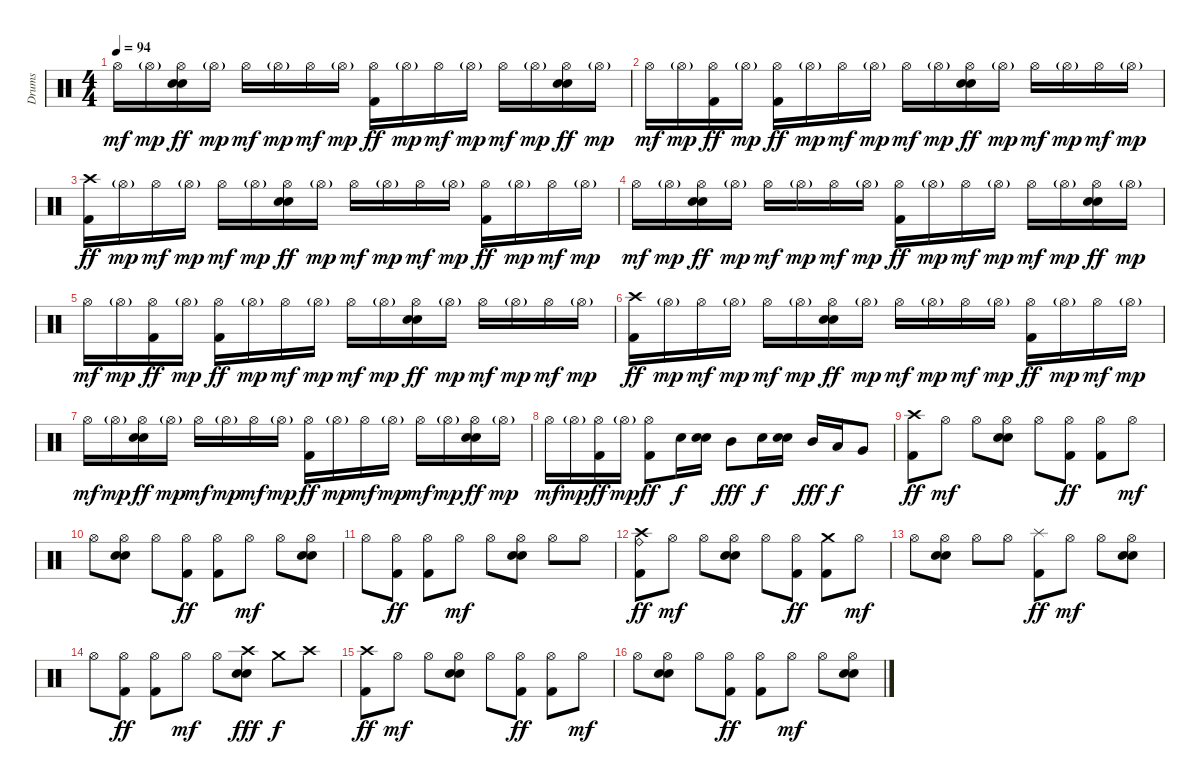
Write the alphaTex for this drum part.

\track ("Drums" "Drums") {instrument percussion}
\staff {score}
\articulation defaults
\ts (4 4)
\tempo 94
\clef neutral
\ks c "Hi-Hat (open)".16{dy mf} "Hi-Hat (open)"{g}.16{dy mp}
("Hi-Hat (open)" "Electric Snare (hit)" "Metronome (bell)").16{dy ff} "Hi-Hat (open)"{g}.16{dy mp} "Hi-Hat (open)".16{dy mf} "Hi-Hat (open)"{g}.16{dy mp} "Hi-Hat (open)".16{dy mf} "Hi-Hat (open)"{g}.16{dy mp} ("Hi-Hat (open)" "Kick (hit) 2").16{dy ff} "Hi-Hat (open)"{g}.16{dy mp} "Hi-Hat (open)".16{dy mf} "Hi-Hat (open)"{g}.16{dy mp} "Hi-Hat (open)".16{dy mf} "Hi-Hat (open)"{g}.16{dy mp} ("Hi-Hat (open)" "Electric Snare (hit)" "Metronome (bell)").16{dy ff} "Hi-Hat (open)"{g}.16{dy mp} |
"Hi-Hat (open)".16{dy mf} "Hi-Hat (open)"{g}.16{dy mp} ("Hi-Hat (open)" "Kick (hit) 2").16{dy ff} "Hi-Hat (open)"{g}.16{dy mp} ("Hi-Hat (open)" "Kick (hit) 2").16{dy ff} "Hi-Hat (open)"{g}.16{dy mp} "Hi-Hat (open)".16{dy mf} "Hi-Hat (open)"{g}.16{dy mp} "Hi-Hat (open)".16{dy mf} "Hi-Hat (open)"{g}.16{dy mp} ("Hi-Hat (open)" "Electric Snare (hit)" "Metronome (bell)").16{dy ff} "Hi-Hat (open)"{g}.16{dy mp} "Hi-Hat (open)".16{dy mf} "Hi-Hat (open)"{g}.16{dy mp} "Hi-Hat (open)".16{dy mf} "Hi-Hat (open)"{g}.16{dy mp} |
("Crash high (hit)" "Kick (hit) 2").16{dy ff} "Hi-Hat (open)"{g}.16{dy mp} "Hi-Hat (open)".16{dy mf} "Hi-Hat (open)"{g}.16{dy mp} "Hi-Hat (open)".16{dy mf} "Hi-Hat (open)"{g}.16{dy mp} ("Hi-Hat (open)" "Electric Snare (hit)" "Metronome (bell)").16{dy ff} "Hi-Hat (open)"{g}.16{dy mp} "Hi-Hat (open)".16{dy mf} "Hi-Hat (open)"{g}.16{dy mp} "Hi-Hat (open)".16{dy mf} "Hi-Hat (open)"{g}.16{dy mp} ("Hi-Hat (open)" "Kick (hit) 2").16{dy ff} "Hi-Hat (open)"{g}.16{dy mp} "Hi-Hat (open)".16{dy mf} "Hi-Hat (open)"{g}.16{dy mp} |
"Hi-Hat (open)".16{dy mf} "Hi-Hat (open)"{g}.16{dy mp} ("Hi-Hat (open)" "Electric Snare (hit)" "Metronome (bell)").16{dy ff} "Hi-Hat (open)"{g}.16{dy mp} "Hi-Hat (open)".16{dy mf} "Hi-Hat (open)"{g}.16{dy mp} "Hi-Hat (open)".16{dy mf} "Hi-Hat (open)"{g}.16{dy mp} ("Hi-Hat (open)" "Kick (hit) 2").16{dy ff} "Hi-Hat (open)"{g}.16{dy mp} "Hi-Hat (open)".16{dy mf} "Hi-Hat (open)"{g}.16{dy mp} "Hi-Hat (open)".16{dy mf} "Hi-Hat (open)"{g}.16{dy mp} ("Hi-Hat (open)" "Electric Snare (hit)" "Metronome (bell)").16{dy ff} "Hi-Hat (open)"{g}.16{dy mp} |
"Hi-Hat (open)".16{dy mf} "Hi-Hat (open)"{g}.16{dy mp} ("Hi-Hat (open)" "Kick (hit) 2").16{dy ff} "Hi-Hat (open)"{g}.16{dy mp} ("Hi-Hat (open)" "Kick (hit) 2").16{dy ff} "Hi-Hat (open)"{g}.16{dy mp} "Hi-Hat (open)".16{dy mf} "Hi-Hat (open)"{g}.16{dy mp} "Hi-Hat (open)".16{dy mf} "Hi-Hat (open)"{g}.16{dy mp} ("Hi-Hat (open)" "Electric Snare (hit)" "Metronome (bell)").16{dy ff} "Hi-Hat (open)"{g}.16{dy mp} "Hi-Hat (open)".16{dy mf} "Hi-Hat (open)"{g}.16{dy mp} "Hi-Hat (open)".16{dy mf} "Hi-Hat (open)"{g}.16{dy mp} |
("Crash high (hit)" "Kick (hit) 2").16{dy ff} "Hi-Hat (open)"{g}.16{dy mp} "Hi-Hat (open)".16{dy mf} "Hi-Hat (open)"{g}.16{dy mp} "Hi-Hat (open)".16{dy mf} "Hi-Hat (open)"{g}.16{dy mp} ("Hi-Hat (open)" "Electric Snare (hit)" "Metronome (bell)").16{dy ff} "Hi-Hat (open)"{g}.16{dy mp} "Hi-Hat (open)".16{dy mf} "Hi-Hat (open)"{g}.16{dy mp} "Hi-Hat (open)".16{dy mf} "Hi-Hat (open)"{g}.16{dy mp} ("Hi-Hat (open)" "Kick (hit) 2").16{dy ff} "Hi-Hat (open)"{g}.16{dy mp} "Hi-Hat (open)".16{dy mf} "Hi-Hat (open)"{g}.16{dy mp} |
"Hi-Hat (open)".16{dy mf} "Hi-Hat (open)"{g}.16{dy mp} ("Hi-Hat (open)" "Electric Snare (hit)" "Metronome (bell)").16{dy ff} "Hi-Hat (open)"{g}.16{dy mp} "Hi-Hat (open)".16{dy mf} "Hi-Hat (open)"{g}.16{dy mp} "Hi-Hat (open)".16{dy mf} "Hi-Hat (open)"{g}.16{dy mp} ("Hi-Hat (open)" "Kick (hit) 2").16{dy ff} "Hi-Hat (open)"{g}.16{dy mp} "Hi-Hat (open)".16{dy mf} "Hi-Hat (open)"{g}.16{dy mp} "Hi-Hat (open)".16{dy mf} "Hi-Hat (open)"{g}.16{dy mp} ("Hi-Hat (open)" "Electric Snare (hit)" "Metronome (bell)").16{dy ff} "Hi-Hat (open)"{g}.16{dy mp} |
"Hi-Hat (open)".16{dy mf} "Hi-Hat (open)"{g}.16{dy mp} ("Hi-Hat (open)" "Kick (hit) 2").16{dy ff} "Hi-Hat (open)"{g}.16{dy mp} ("Hi-Hat (open)" "Kick (hit) 2").8{dy ff} "Electric Snare (hit)".16{dy f} ("Electric Snare (hit)" "Metronome (bell)").16 "Mid Tom (hit)".8{dy fff} "Electric Snare (hit)".16{dy f} ("Electric Snare (hit)" "Metronome (bell)").16 "Mid Tom (hit)".16{dy fff} "Low Tom (hit)".16{dy f} "Very Low Tom (hit)".8 |
("Crash high (hit)" "Kick (hit) 2").8{dy ff} "Hi-Hat (open)".8{dy mf} "Hi-Hat (open)".8 ("Hi-Hat (open)" "Electric Snare (hit)" "Metronome (bell)").8 "Hi-Hat (open)".8 ("Hi-Hat (open)" "Kick (hit) 2").8{dy ff} ("Hi-Hat (open)" "Kick (hit) 2").8 "Hi-Hat (open)".8{dy mf} |
"Hi-Hat (open)".8 ("Hi-Hat (open)" "Electric Snare (hit)" "Metronome (bell)").8 "Hi-Hat (open)".8 ("Hi-Hat (open)" "Kick (hit) 2").8{dy ff} ("Hi-Hat (open)" "Kick (hit) 2").8 "Hi-Hat (open)".8{dy mf} "Hi-Hat (open)".8 ("Hi-Hat (open)" "Electric Snare (hit)" "Metronome (bell)").8 |
"Hi-Hat (open)".8 ("Hi-Hat (open)" "Kick (hit) 2").8{dy ff} ("Hi-Hat (open)" "Kick (hit) 2").8 "Hi-Hat (open)".8{dy mf} "Hi-Hat (open)".8 ("Hi-Hat (open)" "Electric Snare (hit)" "Metronome (bell)").8 "Hi-Hat (open)".8 "Hi-Hat (open)".8 |
("Crash high (hit)" "Ride (bell)" "Kick (hit) 2").8{dy ff} "Hi-Hat (open)".8{dy mf} "Hi-Hat (open)".8 ("Hi-Hat (open)" "Electric Snare (hit)" "Metronome (bell)").8 "Hi-Hat (open)".8 ("Hi-Hat (open)" "Kick (hit) 2").8{dy ff} ("Crash medium (hit)" "Kick (hit) 2").8 "Hi-Hat (open)".8{dy mf} |
"Hi-Hat (open)".8 ("Hi-Hat (open)" "Electric Snare (hit)" "Metronome (bell)").8 "Hi-Hat (open)".8 "Hi-Hat (open)".8 ("Splash (hit)" "Kick (hit) 2").8{dy ff} "Hi-Hat (open)".8{dy mf} "Hi-Hat (open)".8 ("Hi-Hat (open)" "Electric Snare (hit)" "Metronome (bell)").8 |
"Hi-Hat (open)".8 ("Hi-Hat (open)" "Kick (hit) 2").8{dy ff} ("Hi-Hat (open)" "Kick (hit) 2").8 "Hi-Hat (open)".8{dy mf} "Hi-Hat (open)".8 ("Crash high (hit)" "Electric Snare (hit)" "Metronome (bell)").8{dy fff} "Crash medium (hit)".8{dy f} "Crash high (hit)".8 |
("Crash high (hit)" "Kick (hit) 2").8{dy ff} "Hi-Hat (open)".8{dy mf} "Hi-Hat (open)".8 ("Hi-Hat (open)" "Electric Snare (hit)" "Metronome (bell)").8 "Hi-Hat (open)".8 ("Hi-Hat (open)" "Kick (hit) 2").8{dy ff} ("Hi-Hat (open)" "Kick (hit) 2").8 "Hi-Hat (open)".8{dy mf} |
"Hi-Hat (open)".8 ("Hi-Hat (open)" "Electric Snare (hit)" "Metronome (bell)").8 "Hi-Hat (open)".8 ("Hi-Hat (open)" "Kick (hit) 2").8{dy ff} ("Hi-Hat (open)" "Kick (hit) 2").8 "Hi-Hat (open)".8{dy mf} "Hi-Hat (open)".8 ("Hi-Hat (open)" "Electric Snare (hit)" "Metronome (bell)").8
